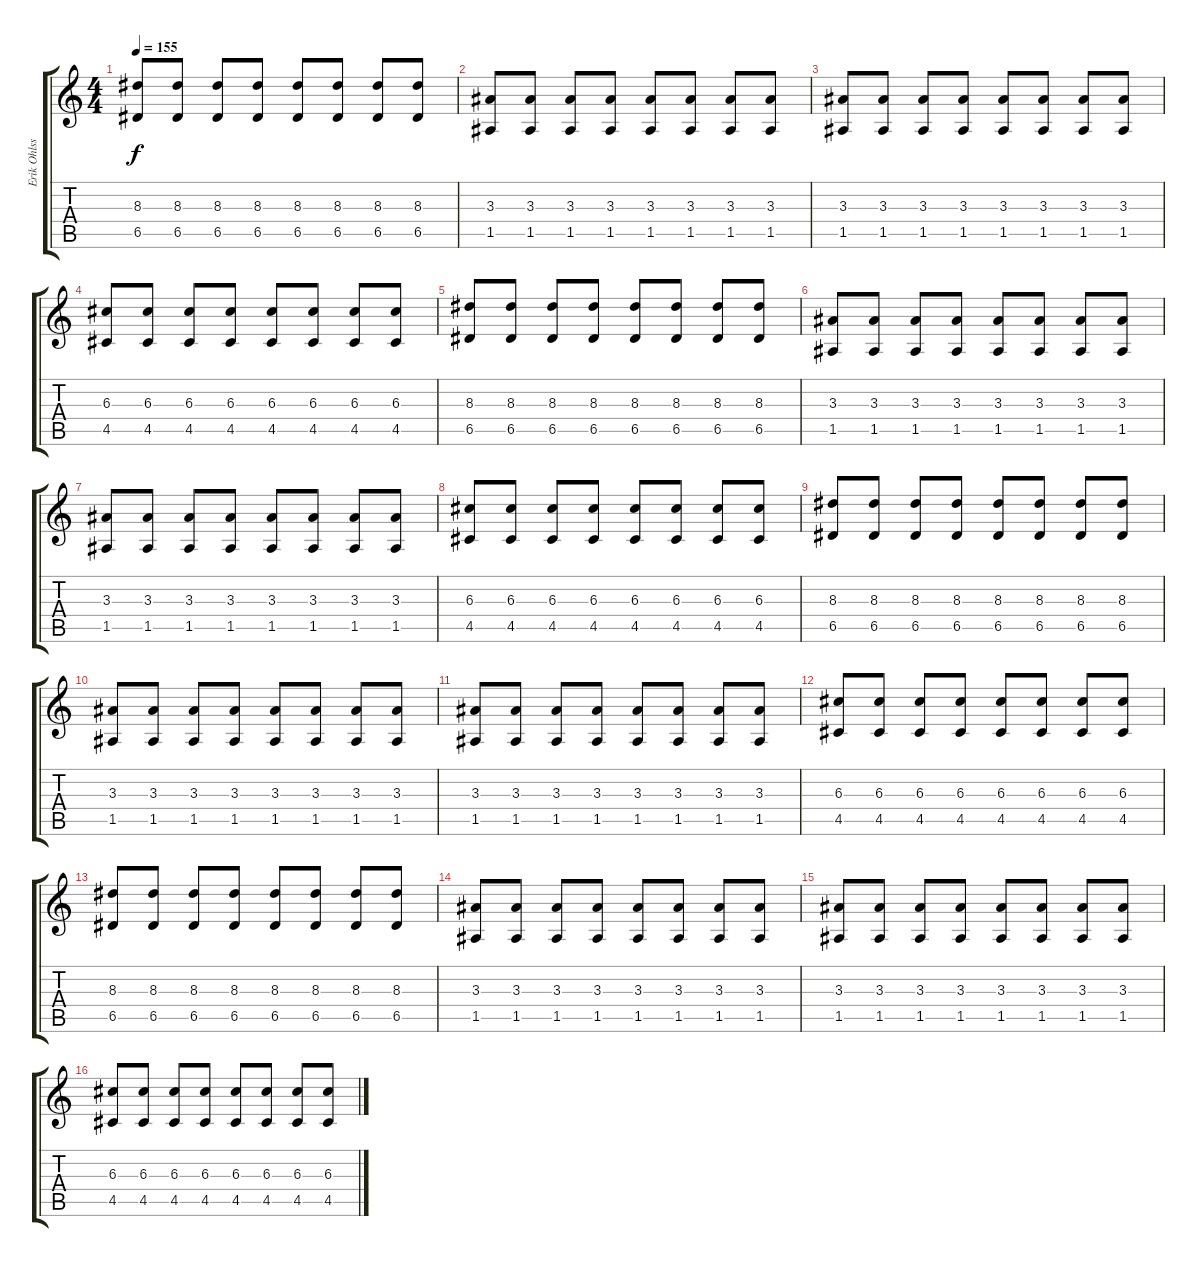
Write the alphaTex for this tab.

\track ("Erik Ohlsson Drop D" "Erik Ohlss") {instrument distortionguitar}
\staff {score tabs}
\tuning (E4 B3 G3 D3 A2 D2) {hide}
\ts (4 4)
\tempo 155
\clef g2
\ks c
(8.3 6.5).8{dy f} (8.3 6.5).8 (8.3 6.5).8 (8.3 6.5).8 (8.3 6.5).8 (8.3 6.5).8 (8.3 6.5).8 (8.3 6.5).8 |
(3.3 1.5).8 (3.3 1.5).8 (3.3 1.5).8 (3.3 1.5).8 (3.3 1.5).8 (3.3 1.5).8 (3.3 1.5).8 (3.3 1.5).8 |
(3.3 1.5).8 (3.3 1.5).8 (3.3 1.5).8 (3.3 1.5).8 (3.3 1.5).8 (3.3 1.5).8 (3.3 1.5).8 (3.3 1.5).8 |
(6.3 4.5).8 (6.3 4.5).8 (6.3 4.5).8 (6.3 4.5).8 (6.3 4.5).8 (6.3 4.5).8 (6.3 4.5).8 (6.3 4.5).8 |
(8.3 6.5).8 (8.3 6.5).8 (8.3 6.5).8 (8.3 6.5).8 (8.3 6.5).8 (8.3 6.5).8 (8.3 6.5).8 (8.3 6.5).8 |
(3.3 1.5).8 (3.3 1.5).8 (3.3 1.5).8 (3.3 1.5).8 (3.3 1.5).8 (3.3 1.5).8 (3.3 1.5).8 (3.3 1.5).8 |
(3.3 1.5).8 (3.3 1.5).8 (3.3 1.5).8 (3.3 1.5).8 (3.3 1.5).8 (3.3 1.5).8 (3.3 1.5).8 (3.3 1.5).8 |
(6.3 4.5).8 (6.3 4.5).8 (6.3 4.5).8 (6.3 4.5).8 (6.3 4.5).8 (6.3 4.5).8 (6.3 4.5).8 (6.3 4.5).8 |
(8.3 6.5).8 (8.3 6.5).8 (8.3 6.5).8 (8.3 6.5).8 (8.3 6.5).8 (8.3 6.5).8 (8.3 6.5).8 (8.3 6.5).8 |
(3.3 1.5).8 (3.3 1.5).8 (3.3 1.5).8 (3.3 1.5).8 (3.3 1.5).8 (3.3 1.5).8 (3.3 1.5).8 (3.3 1.5).8 |
(3.3 1.5).8 (3.3 1.5).8 (3.3 1.5).8 (3.3 1.5).8 (3.3 1.5).8 (3.3 1.5).8 (3.3 1.5).8 (3.3 1.5).8 |
(6.3 4.5).8 (6.3 4.5).8 (6.3 4.5).8 (6.3 4.5).8 (6.3 4.5).8 (6.3 4.5).8 (6.3 4.5).8 (6.3 4.5).8 |
(8.3 6.5).8 (8.3 6.5).8 (8.3 6.5).8 (8.3 6.5).8 (8.3 6.5).8 (8.3 6.5).8 (8.3 6.5).8 (8.3 6.5).8 |
(3.3 1.5).8 (3.3 1.5).8 (3.3 1.5).8 (3.3 1.5).8 (3.3 1.5).8 (3.3 1.5).8 (3.3 1.5).8 (3.3 1.5).8 |
(3.3 1.5).8 (3.3 1.5).8 (3.3 1.5).8 (3.3 1.5).8 (3.3 1.5).8 (3.3 1.5).8 (3.3 1.5).8 (3.3 1.5).8 |
(6.3 4.5).8 (6.3 4.5).8 (6.3 4.5).8 (6.3 4.5).8 (6.3 4.5).8 (6.3 4.5).8 (6.3 4.5).8 (6.3 4.5).8
